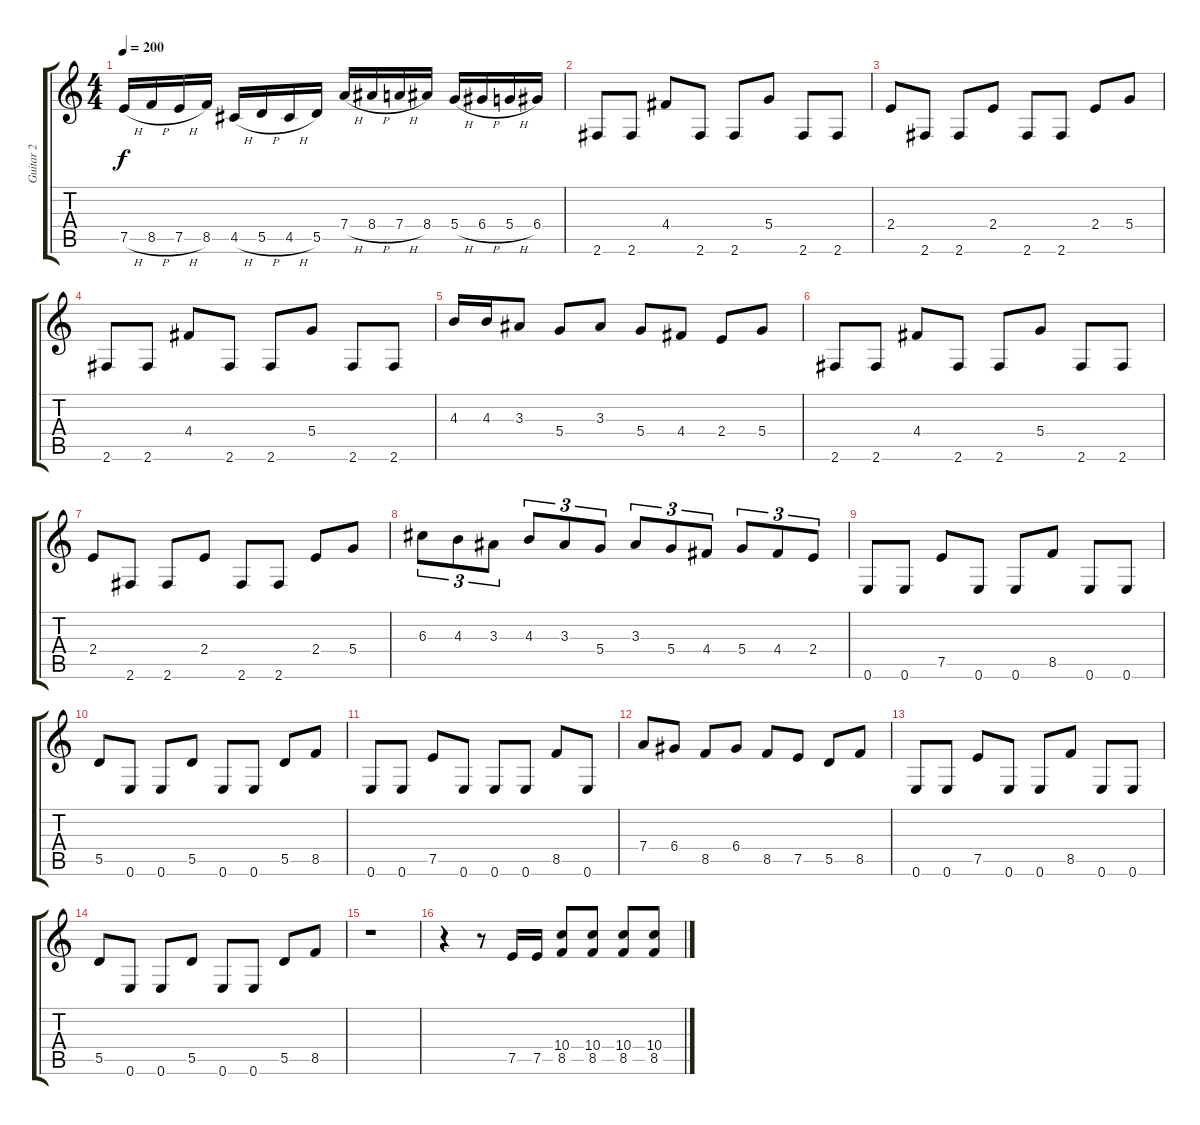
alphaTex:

\track ("Guitar 2" "Guitar 2") {instrument distortionguitar}
\staff {score tabs}
\tuning (E4 B3 G3 D3 A2 E2) {hide}
\ts (4 4)
\tempo 200
\clef g2
\ks c
7.5{h}.16{dy f} 8.5{h}.16 7.5{h}.16 8.5.16 4.5{h}.16 5.5{h}.16 4.5{h}.16 5.5.16 7.4{h}.16 8.4{h}.16 7.4{h}.16 8.4.16 5.4{h}.16 6.4{h}.16 5.4{h}.16 6.4.16 |
\section ("" "")
2.6.8 2.6.8 4.4.8 2.6.8 2.6.8 5.4.8 2.6.8 2.6.8 |
2.4.8 2.6.8 2.6.8 2.4.8 2.6.8 2.6.8 2.4.8 5.4.8 |
2.6.8 2.6.8 4.4.8 2.6.8 2.6.8 5.4.8 2.6.8 2.6.8 |
4.3.16 4.3.16 3.3.8 5.4.8 3.3.8 5.4.8 4.4.8 2.4.8 5.4.8 |
2.6.8 2.6.8 4.4.8 2.6.8 2.6.8 5.4.8 2.6.8 2.6.8 |
2.4.8 2.6.8 2.6.8 2.4.8 2.6.8 2.6.8 2.4.8 5.4.8 |
6.3.8{tu (3 2)} 4.3.8{tu (3 2)} 3.3.8{tu (3 2)} 4.3.8{tu (3 2)} 3.3.8{tu (3 2)} 5.4.8{tu (3 2)} 3.3.8{tu (3 2)} 5.4.8{tu (3 2)} 4.4.8{tu (3 2)} 5.4.8{tu (3 2)} 4.4.8{tu (3 2)} 2.4.8{tu (3 2)} |
\section ("" "")
0.6.8 0.6.8 7.5.8 0.6.8 0.6.8 8.5.8 0.6.8 0.6.8 |
5.5.8 0.6.8 0.6.8 5.5.8 0.6.8 0.6.8 5.5.8 8.5.8 |
0.6.8 0.6.8 7.5.8 0.6.8 0.6.8 0.6.8 8.5.8 0.6.8 |
7.4.8 6.4.8 8.5.8 6.4.8 8.5.8 7.5.8 5.5.8 8.5.8 |
0.6.8 0.6.8 7.5.8 0.6.8 0.6.8 8.5.8 0.6.8 0.6.8 |
5.5.8 0.6.8 0.6.8 5.5.8 0.6.8 0.6.8 5.5.8 8.5.8 |
r.1 |
r.4 r.8 7.5.16 7.5.16 (10.4 8.5).8 (10.4 8.5).8 (10.4 8.5).8 (10.4 8.5).8
